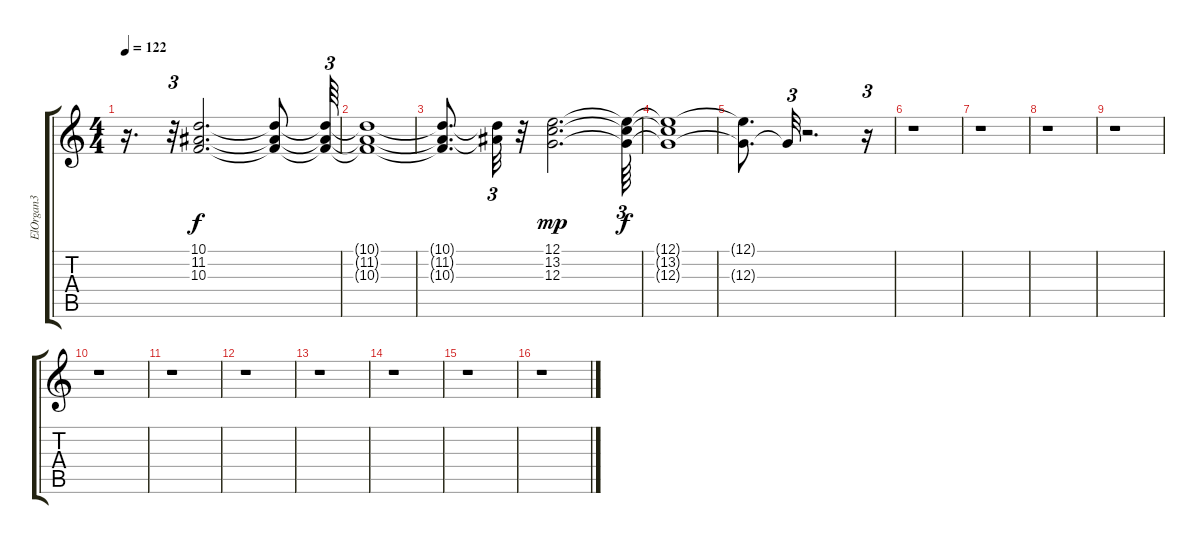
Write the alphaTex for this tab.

\track ("ElOrgan3" "ElOrgan3") {instrument rockorgan}
\staff {score tabs}
\tuning (E4 B3 G3 D3 A2 E2) {hide}
\ts (4 4)
\tempo 122
\clef g2
\ks c
r.16{d dy f} r.32{tu (3 2)} (10.1 11.2 10.3).2{d} (10.1{t} 11.2{t} 10.3{t}).8 (10.1{t} 11.2{t} 10.3{t}).64{tu (3 2)} |
(10.1{t} 11.2{t} 10.3{t}).1 |
(10.1{t} 11.2{t} 10.3{t}).8{d} (10.1{t} 11.2{t}).32{tu (3 2)} r.32 (12.1 13.2 12.3).2{d dy mp} (12.1{t} 13.2{t} 12.3{t}).64{tu (3 2) dy f} |
(12.1{t} 13.2{t} 12.3{t}).1 |
(12.1{t} 12.3{t}).8{d} 12.3{t}.32{tu (3 2)} r.2{d} r.16{tu (3 2)} |
r.1 |
r.1 |
r.1 |
r.1 |
r.1 |
r.1 |
r.1 |
r.1 |
r.1 |
r.1 |
r.1
